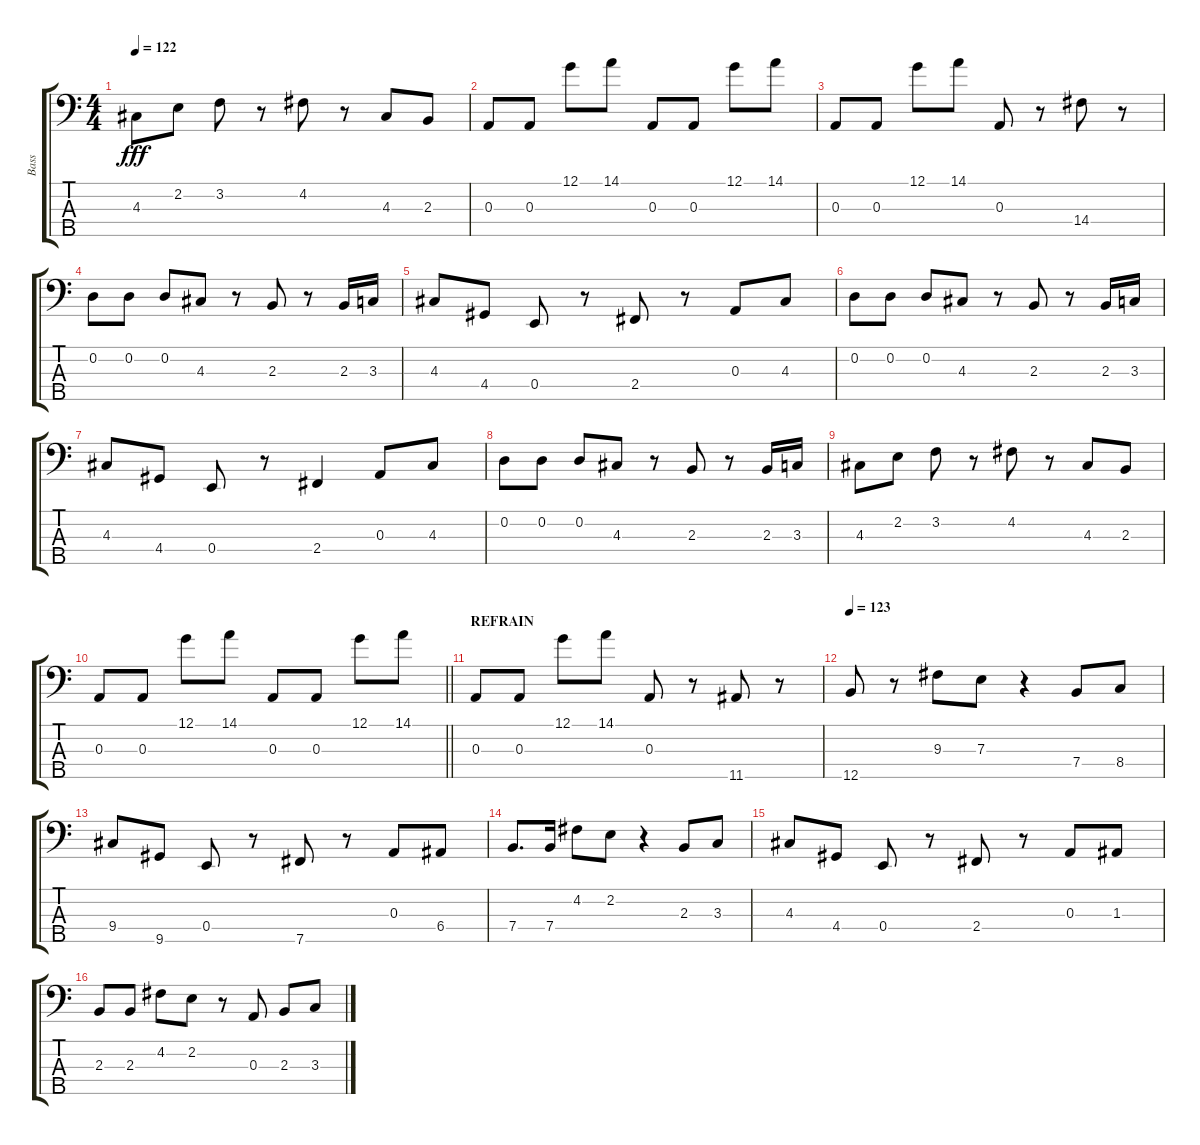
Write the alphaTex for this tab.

\track ("Bass" "Bass") {instrument electricbassfinger}
\staff {score tabs}
\tuning (G2 D2 A1 E1 B0) {hide}
\ts (4 4)
\tempo 122
\clef f4
\ks c
4.3.8{dy fff} 2.2.8 3.2.8 r.8 4.2.8 r.8 4.3.8 2.3.8 |
0.3.8 0.3.8 12.1.8 14.1.8 0.3.8 0.3.8 12.1.8 14.1.8 |
0.3.8 0.3.8 12.1.8 14.1.8 0.3.8 r.8 14.4.8 r.8 |
0.2.8 0.2.8 0.2.8 4.3.8 r.8 2.3.8 r.8 2.3.16 3.3.16 |
4.3.8 4.4.8 0.4.8 r.8 2.4.8 r.8 0.3.8 4.3.8 |
0.2.8 0.2.8 0.2.8 4.3.8 r.8 2.3.8 r.8 2.3.16 3.3.16 |
4.3.8 4.4.8 0.4.8 r.8 2.4.4 0.3.8 4.3.8 |
0.2.8 0.2.8 0.2.8 4.3.8 r.8 2.3.8 r.8 2.3.16 3.3.16 |
4.3.8 2.2.8 3.2.8 r.8 4.2.8 r.8 4.3.8 2.3.8 |
\barLineRight lightlight
0.3.8 0.3.8 12.1.8 14.1.8 0.3.8 0.3.8 12.1.8 14.1.8 |
\section ("" "REFRAIN")
0.3.8 0.3.8 12.1.8 14.1.8 0.3.8 r.8 11.5.8 r.8 |
\tempo 123
12.5.8 r.8 9.3.8 7.3.8 r.4 7.4.8 8.4.8 |
9.4.8 9.5.8 0.4.8 r.8 7.5.8 r.8 0.3.8 6.4.8 |
7.4.8{d} 7.4.16 4.2.8 2.2.8 r.4 2.3.8 3.3.8 |
4.3.8 4.4.8 0.4.8 r.8 2.4.8 r.8 0.3.8 1.3.8 |
2.3.8 2.3.8 4.2.8 2.2.8 r.8 0.3.8 2.3.8 3.3.8
